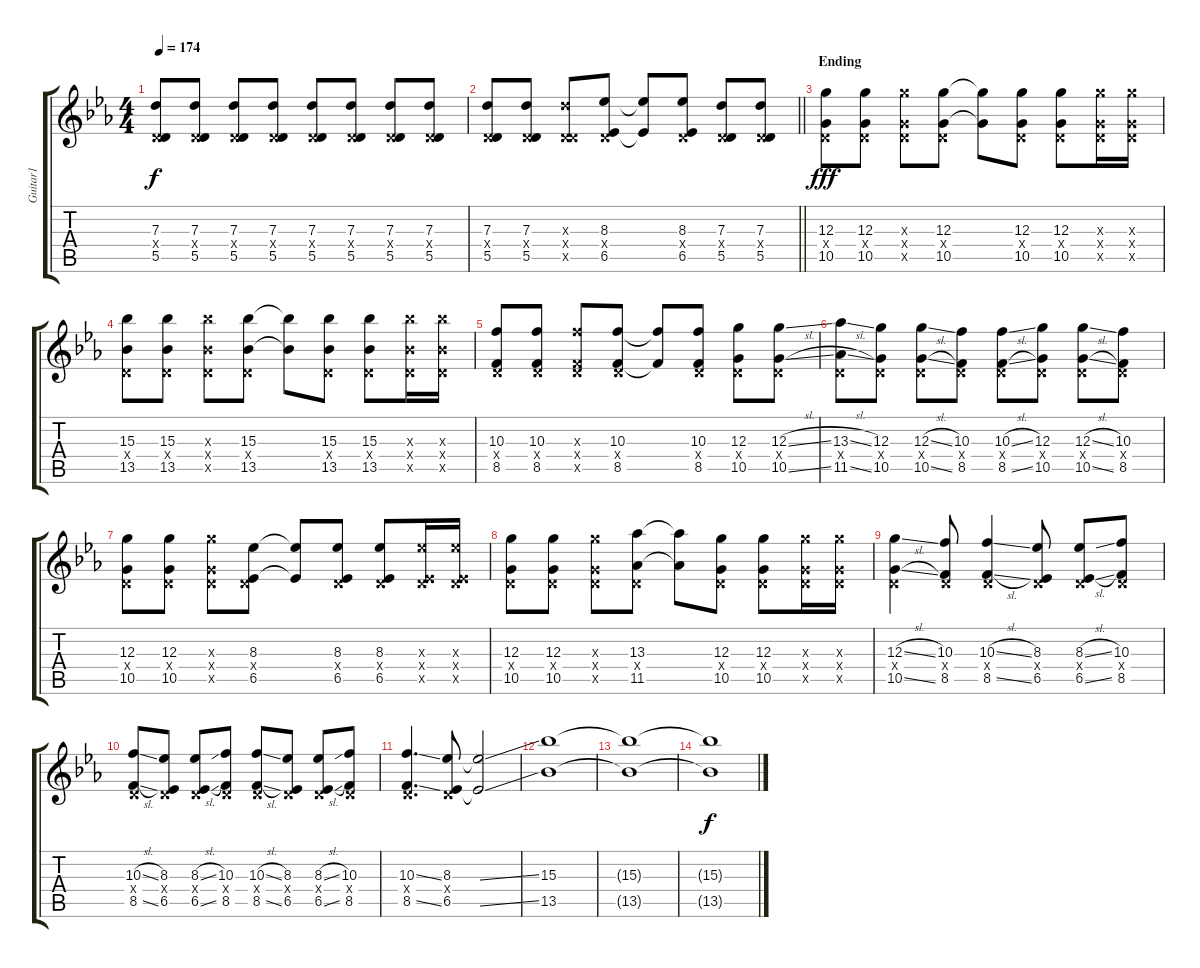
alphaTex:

\track ("Guitar1" "Guitar1") {instrument overdrivenguitar}
\staff {score tabs}
\tuning (E4 B3 G3 D3 A2 E2) {hide}
\ts (4 4)
\tempo 174
\clef g2
\ks eb
(7.3 0.4{x} 5.5).8{dy f} (7.3 0.4{x} 5.5).8 (7.3 0.4{x} 5.5).8 (7.3 0.4{x} 5.5).8 (7.3 0.4{x} 5.5).8 (7.3 0.4{x} 5.5).8 (7.3 0.4{x} 5.5).8 (7.3 0.4{x} 5.5).8 |
\barLineRight lightlight
(7.3 0.4{x} 5.5).8 (7.3 0.4{x} 5.5).8 (7.3{x} 0.4{x} 5.5{x}).8 (8.3 0.4{x} 6.5).8 (8.3{t} 6.5{t}).8 (8.3 0.4{x} 6.5).8 (7.3 0.4{x} 5.5).8 (7.3 0.4{x} 5.5).8 |
\section ("" "Ending")
(12.3 0.4{x} 10.5).8{dy fff} (12.3 0.4{x} 10.5).8 (12.3{x} 0.4{x} 10.5{x}).8 (12.3 0.4{x} 10.5).8 (12.3{t} 10.5{t}).8 (12.3 0.4{x} 10.5).8 (12.3 0.4{x} 10.5).8 (12.3{x} 0.4{x} 10.5{x}).16 (12.3{x} 0.4{x} 10.5{x}).16 |
(15.3 0.4{x} 13.5).8 (15.3 0.4{x} 13.5).8 (15.3{x} 0.4{x} 13.5{x}).8 (15.3 0.4{x} 13.5).8 (15.3{t} 13.5{t}).8 (15.3 0.4{x} 13.5).8 (15.3 0.4{x} 13.5).8 (15.3{x} 0.4{x} 13.5{x}).16 (15.3{x} 0.4{x} 13.5{x}).16 |
(10.3 0.4{x} 8.5).8 (10.3 0.4{x} 8.5).8 (10.3{x} 0.4{x} 8.5{x}).8 (10.3 0.4{x} 8.5).8 (10.3{t} 8.5{t}).8 (10.3 0.4{x} 8.5).8 (12.3 0.4{x} 10.5).8 (12.3{sl} 0.4{x} 10.5{sl}).8 |
(13.3{sl} 0.4{x} 11.5{sl}).8 (12.3 0.4{x} 10.5).8 (12.3{sl} 0.4{x} 10.5{sl}).8 (10.3 0.4{x} 8.5).8 (10.3{sl} 0.4{x} 8.5{sl}).8 (12.3 0.4{x} 10.5).8 (12.3{sl} 0.4{x} 10.5{sl}).8 (10.3 0.4{x} 8.5).8 |
(12.3 0.4{x} 10.5).8 (12.3 0.4{x} 10.5).8 (12.3{x} 0.4{x} 10.5{x}).8 (8.3 0.4{x} 6.5).8 (8.3{t} 6.5{t}).8 (8.3 0.4{x} 6.5).8 (8.3 0.4{x} 6.5).8 (8.3{x} 0.4{x} 6.5{x}).16 (8.3{x} 0.4{x} 6.5{x}).16 |
(12.3 0.4{x} 10.5).8 (12.3 0.4{x} 10.5).8 (12.3{x} 0.4{x} 10.5{x}).8 (13.3 0.4{x} 11.5).8 (13.3{t} 11.5{t}).8 (12.3 0.4{x} 10.5).8 (12.3 0.4{x} 10.5).8 (12.3{x} 0.4{x} 10.5{x}).16 (12.3{x} 0.4{x} 10.5{x}).16 |
(12.3{sl} 0.4{x} 10.5{sl}).4 (10.3 0.4{x} 8.5).8 (10.3{sl} 0.4{x} 8.5{sl}).4 (8.3 0.4{x} 6.5).8 (8.3{sl} 0.4{x} 6.5{sl}).8 (10.3 0.4{x} 8.5).8 |
(10.3{sl} 0.4{x} 8.5{sl}).8 (8.3 0.4{x} 6.5).8 (8.3{sl} 0.4{x} 6.5{sl}).8 (10.3 0.4{x} 8.5).8 (10.3{sl} 0.4{x} 8.5{sl}).8 (8.3 0.4{x} 6.5).8 (8.3{sl} 0.4{x} 6.5{sl}).8 (10.3 0.4{x} 8.5).8 |
(10.3{ss} 0.4{x} 8.5{ss}).4{d} (8.3 0.4{x} 6.5).8 (8.3{ss t} 6.5{ss t}).2 |
(15.3 13.5).1{volume 1} |
(15.3{t} 13.5{t}).1 |
(15.3{t} 13.5{t}).1{dy f}
